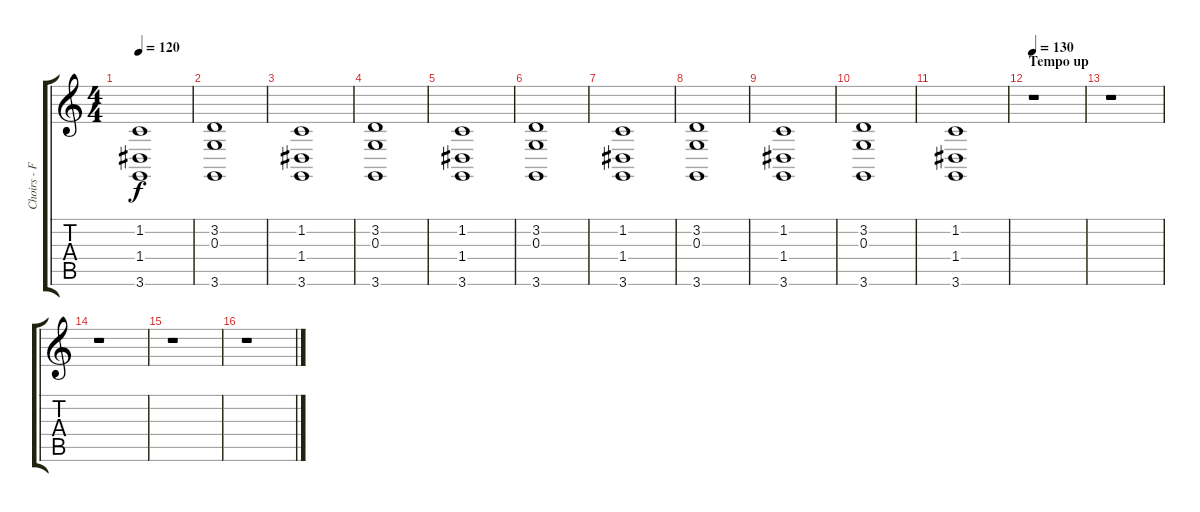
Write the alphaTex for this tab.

\track ("Choirs - Floor" "Choirs - F") {instrument choiraahs}
\staff {score tabs}
\tuning (E4 B3 G3 D3 A2 E2) {hide}
\ts (4 4)
\tempo 120
\clef g2
\ks c
(1.2 1.4 3.6).1{dy f} |
(3.2 0.3 3.6).1 |
(1.2 1.4 3.6).1 |
(3.2 0.3 3.6).1{volume 12 instrument choiraahs} |
(1.2 1.4 3.6).1 |
(3.2 0.3 3.6).1 |
(1.2 1.4 3.6).1 |
(3.2 0.3 3.6).1 |
(1.2 1.4 3.6).1 |
(3.2 0.3 3.6).1 |
(1.2 1.4 3.6).1 |
\section ("" "Tempo up")
\tempo 130
r.1 |
r.1 |
r.1 |
r.1 |
r.1
